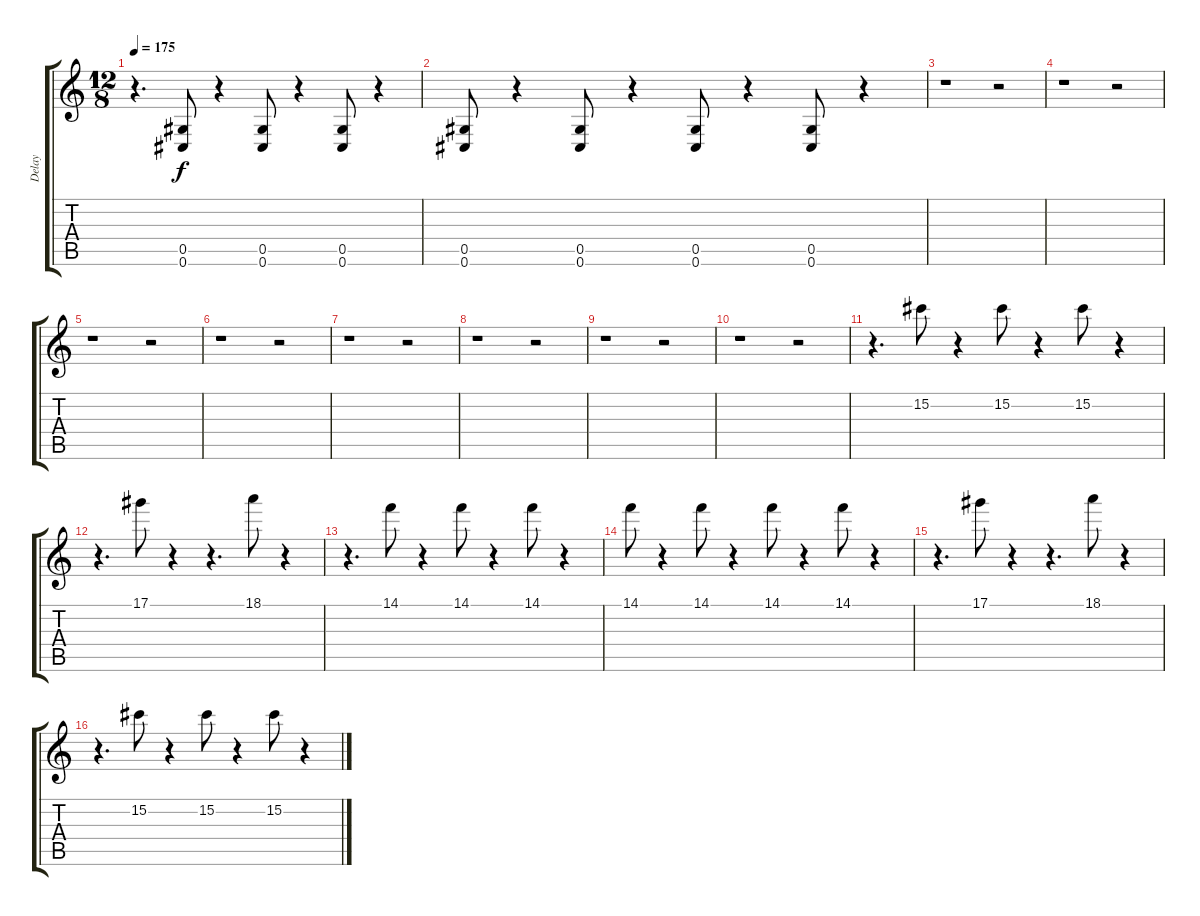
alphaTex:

\track ("Delay" "Delay") {instrument distortionguitar}
\staff {score tabs}
\tuning (Eb4 Bb3 Gb3 Db3 Ab2 Db2) {hide}
\ts (12 8)
\tempo 175
\clef g2
\ks c
r.4{d dy f instrument distortionguitar} (0.5 0.6).8{volume 14} r.4 (0.5 0.6).8{volume 12} r.4 (0.5 0.6).8{volume 10} r.4 |
(0.5 0.6).8{volume 8} r.4 (0.5 0.6).8{volume 6} r.4 (0.5 0.6).8{volume 4} r.4 (0.5 0.6).8{volume 2} r.4 |
r.1 r.2 |
r.1 r.2 |
r.1 r.2 |
r.1 r.2 |
r.1 r.2 |
r.1 r.2 |
r.1 r.2 |
r.1 r.2 |
r.4{d} 15.2.8{volume 14} r.4 15.2.8{volume 12} r.4 15.2.8{volume 10} r.4 |
r.4{d} 17.1.8{volume 14} r.4 r.4{d} 18.1.8{volume 14} r.4 |
r.4{d} 14.1.8{volume 14} r.4 14.1.8{volume 12} r.4 14.1.8{volume 10} r.4 |
14.1.8{volume 8} r.4 14.1.8{volume 6} r.4 14.1.8{volume 4} r.4 14.1.8{volume 2} r.4 |
r.4{d} 17.1.8{volume 14} r.4 r.4{d} 18.1.8{volume 14} r.4 |
r.4{d} 15.2.8{volume 14} r.4 15.2.8{volume 12} r.4 15.2.8{volume 10} r.4
